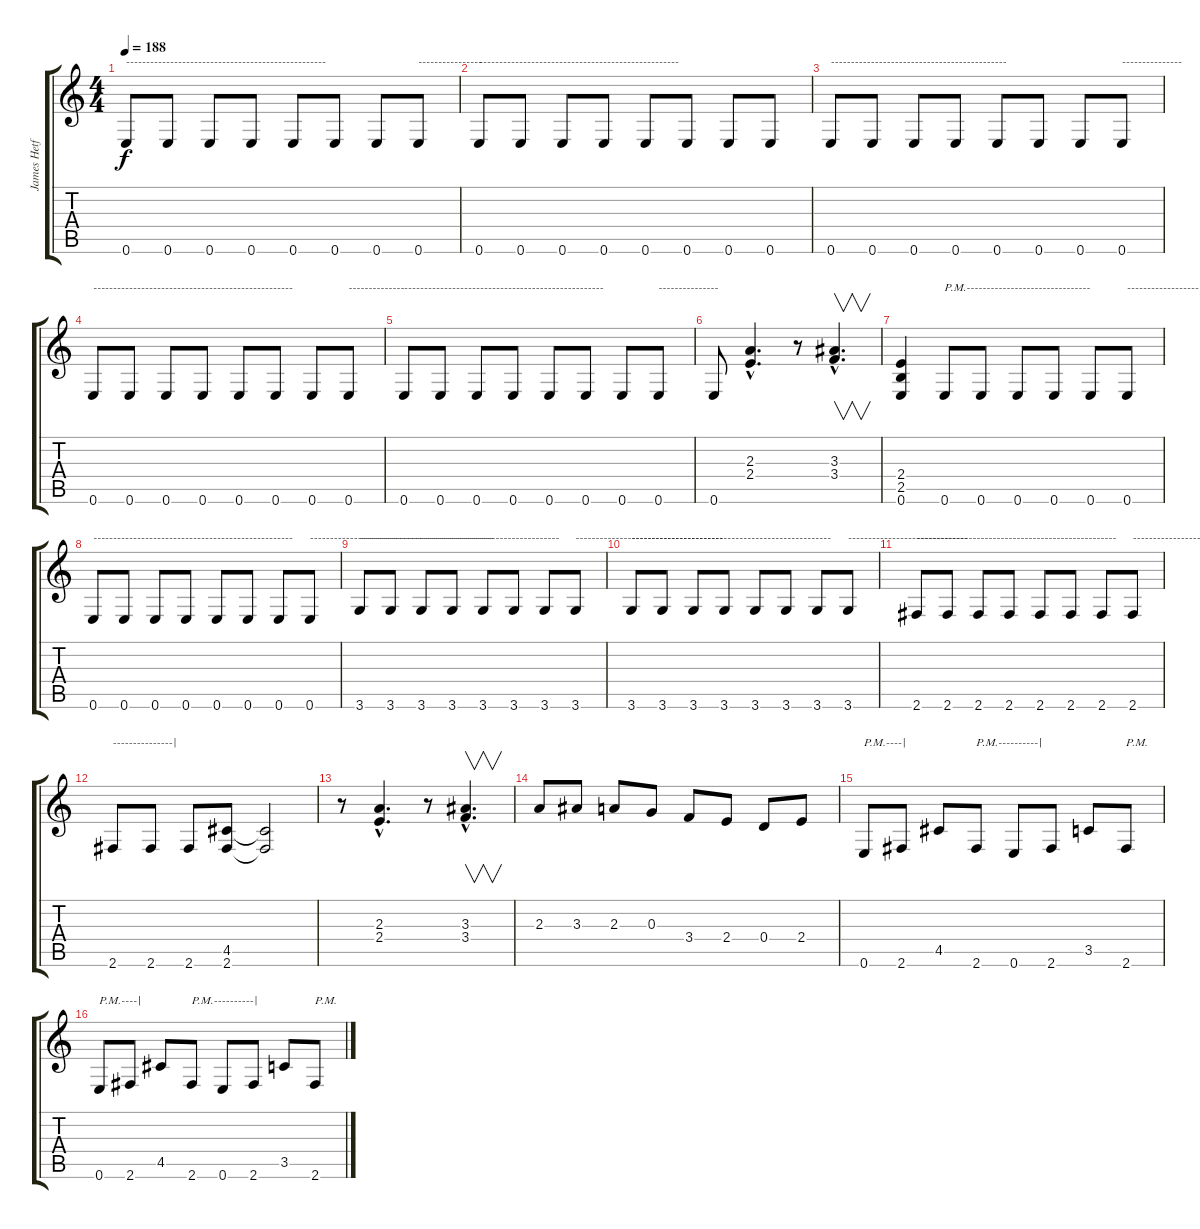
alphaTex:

\track ("James Hetfield (Guitar 2)" "James Hetf") {instrument distortionguitar}
\staff {score tabs}
\tuning (E4 B3 G3 D3 A2 E2) {hide}
\ts (4 4)
\tempo 188
\clef g2
\ks c
0.6.8{txt "--------------------------------------------------" dy f} 0.6.8 0.6.8 0.6.8 0.6.8 0.6.8 0.6.8 0.6.8{txt "----------------"} |
0.6.8{txt "--------------------------------------------------"} 0.6.8 0.6.8 0.6.8 0.6.8 0.6.8 0.6.8 0.6.8 |
0.6.8{txt "--------------------------------------------"} 0.6.8 0.6.8 0.6.8 0.6.8 0.6.8 0.6.8 0.6.8{txt "---------------"} |
0.6.8{txt "--------------------------------------------------"} 0.6.8 0.6.8 0.6.8 0.6.8 0.6.8 0.6.8 0.6.8{txt "--------------"} |
0.6.8{txt "--------------------------------------------------"} 0.6.8 0.6.8 0.6.8 0.6.8 0.6.8 0.6.8 0.6.8{txt "---------------"} |
0.6.8 (2.3{hac} 2.4{hac}).4{d instrument distortionguitar} r.8 (3.3{hac} 3.4{hac}).4{v d} |
(2.4 2.5 0.6).4 0.6.8{txt "P.M.-------------------------------" instrument electricguitarmuted} 0.6.8 0.6.8 0.6.8 0.6.8 0.6.8{txt "------------------"} |
0.6.8{txt "--------------------------------------------------"} 0.6.8 0.6.8 0.6.8 0.6.8 0.6.8 0.6.8 0.6.8{txt "----------------------------------------------"} |
3.6.8{txt "--------------------------------------------------"} 3.6.8 3.6.8 3.6.8 3.6.8 3.6.8 3.6.8 3.6.8{txt "-------------------------------------"} |
3.6.8{txt "--------------------------------------------------"} 3.6.8 3.6.8 3.6.8 3.6.8 3.6.8 3.6.8 3.6.8{txt "------------------------------"} |
2.6.8{txt "--------------------------------------------------"} 2.6.8 2.6.8 2.6.8 2.6.8 2.6.8 2.6.8 2.6.8{txt "------------------------"} |
2.6.8{txt "---------------|"} 2.6.8 2.6.8 (4.5 2.6).8{instrument distortionguitar} (4.5{t} 2.6{t}).2 |
r.8 (2.3{hac} 2.4{hac}).4{d instrument distortionguitar} r.8 (3.3{hac} 3.4{hac}).4{v d} |
2.3.8 3.3.8 2.3.8 0.3.8 3.4.8 2.4.8 0.4.8 2.4.8 |
0.6.8{txt "P.M.----|" instrument electricguitarmuted} 2.6.8 4.5.8{instrument distortionguitar} 2.6.8{txt "P.M.----------|" instrument electricguitarmuted} 0.6.8 2.6.8 3.5.8{instrument distortionguitar} 2.6.8{txt "P.M." instrument electricguitarmuted} |
0.6.8{txt "P.M.----|" instrument electricguitarmuted} 2.6.8 4.5.8{instrument distortionguitar} 2.6.8{txt "P.M.----------|" instrument electricguitarmuted} 0.6.8 2.6.8 3.5.8{instrument distortionguitar} 2.6.8{txt "P.M." instrument electricguitarmuted}
